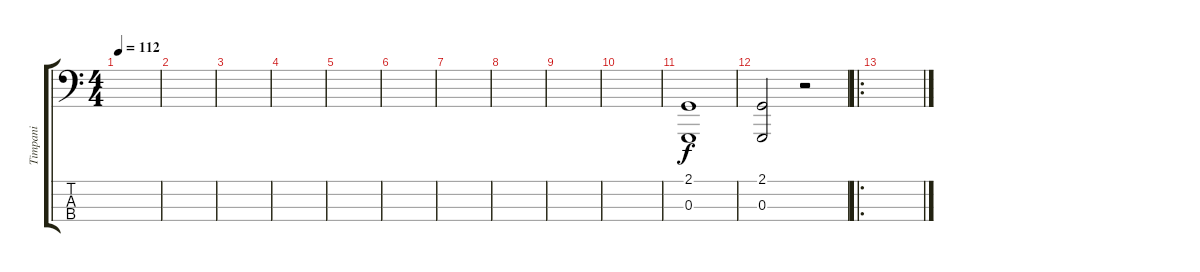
\track ("Timpani" "Timpani") {instrument timpani}
\staff {score tabs}
\tuning (F2 C2 G1 D1) {hide}
\ts (4 4)
\tempo 112
\clef f4
\ks c
|
|
|
|
|
|
|
|
|
|
(2.1 0.3).1 |
(2.1 0.3).2 r.2 |
\ro
